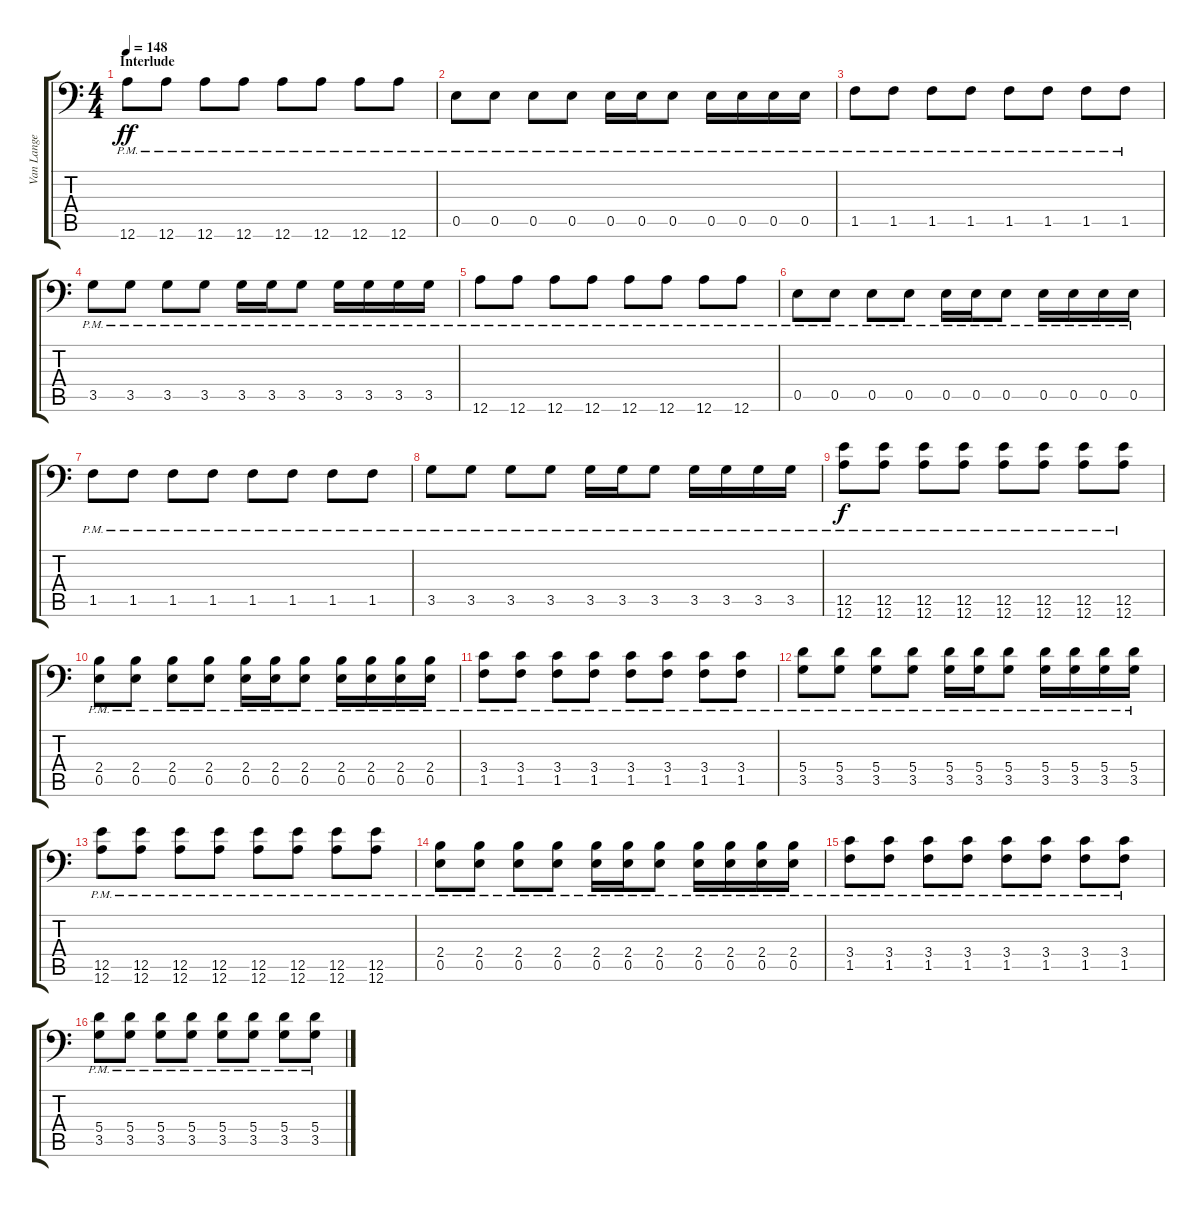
\track ("Van Lange" "Van Lange") {instrument distortionguitar}
\staff {score tabs}
\tuning (B3 Gb3 D3 A2 E2 A1) {hide}
\ts (4 4)
\section ("" "Interlude")
\tempo 148
\clef f4
\ks c
12.6{pm}.8{dy ff instrument electricguitarmuted} 12.6{pm}.8 12.6{pm}.8 12.6{pm}.8 12.6{pm}.8 12.6{pm}.8 12.6{pm}.8 12.6{pm}.8 |
0.5{pm}.8 0.5{pm}.8 0.5{pm}.8 0.5{pm}.8 0.5{pm}.16 0.5{pm}.16 0.5{pm}.8 0.5{pm}.16 0.5{pm}.16 0.5{pm}.16 0.5{pm}.16 |
1.5{pm}.8 1.5{pm}.8 1.5{pm}.8 1.5{pm}.8 1.5{pm}.8 1.5{pm}.8 1.5{pm}.8 1.5{pm}.8 |
3.5{pm}.8 3.5{pm}.8 3.5{pm}.8 3.5{pm}.8 3.5{pm}.16 3.5{pm}.16 3.5{pm}.8 3.5{pm}.16 3.5{pm}.16 3.5{pm}.16 3.5{pm}.16 |
12.6{pm}.8 12.6{pm}.8 12.6{pm}.8 12.6{pm}.8 12.6{pm}.8 12.6{pm}.8 12.6{pm}.8 12.6{pm}.8 |
0.5{pm}.8 0.5{pm}.8 0.5{pm}.8 0.5{pm}.8 0.5{pm}.16 0.5{pm}.16 0.5{pm}.8 0.5{pm}.16 0.5{pm}.16 0.5{pm}.16 0.5{pm}.16 |
1.5{pm}.8 1.5{pm}.8 1.5{pm}.8 1.5{pm}.8 1.5{pm}.8 1.5{pm}.8 1.5{pm}.8 1.5{pm}.8 |
3.5{pm}.8 3.5{pm}.8 3.5{pm}.8 3.5{pm}.8 3.5{pm}.16 3.5{pm}.16 3.5{pm}.8 3.5{pm}.16 3.5{pm}.16 3.5{pm}.16 3.5{pm}.16 |
(12.5{pm} 12.6{pm}).8{dy f instrument distortionguitar} (12.5{pm} 12.6{pm}).8 (12.5{pm} 12.6{pm}).8 (12.5{pm} 12.6{pm}).8 (12.5{pm} 12.6{pm}).8 (12.5{pm} 12.6{pm}).8 (12.5{pm} 12.6{pm}).8 (12.5{pm} 12.6{pm}).8 |
(2.4{pm} 0.5{pm}).8 (2.4{pm} 0.5{pm}).8 (2.4{pm} 0.5{pm}).8 (2.4{pm} 0.5{pm}).8 (2.4{pm} 0.5{pm}).16 (2.4{pm} 0.5{pm}).16 (2.4{pm} 0.5{pm}).8 (2.4{pm} 0.5{pm}).16 (2.4{pm} 0.5{pm}).16 (2.4{pm} 0.5{pm}).16 (2.4{pm} 0.5{pm}).16 |
(3.4{pm} 1.5{pm}).8 (3.4{pm} 1.5{pm}).8 (3.4{pm} 1.5{pm}).8 (3.4{pm} 1.5{pm}).8 (3.4{pm} 1.5{pm}).8 (3.4{pm} 1.5{pm}).8 (3.4{pm} 1.5{pm}).8 (3.4{pm} 1.5{pm}).8 |
(5.4{pm} 3.5{pm}).8 (5.4{pm} 3.5{pm}).8 (5.4{pm} 3.5{pm}).8 (5.4{pm} 3.5{pm}).8 (5.4{pm} 3.5{pm}).16 (5.4{pm} 3.5{pm}).16 (5.4{pm} 3.5{pm}).8 (5.4{pm} 3.5{pm}).16 (5.4{pm} 3.5{pm}).16 (5.4{pm} 3.5{pm}).16 (5.4{pm} 3.5{pm}).16 |
(12.5{pm} 12.6{pm}).8 (12.5{pm} 12.6{pm}).8 (12.5{pm} 12.6{pm}).8 (12.5{pm} 12.6{pm}).8 (12.5{pm} 12.6{pm}).8 (12.5{pm} 12.6{pm}).8 (12.5{pm} 12.6{pm}).8 (12.5{pm} 12.6{pm}).8 |
(2.4{pm} 0.5{pm}).8 (2.4{pm} 0.5{pm}).8 (2.4{pm} 0.5{pm}).8 (2.4{pm} 0.5{pm}).8 (2.4{pm} 0.5{pm}).16 (2.4{pm} 0.5{pm}).16 (2.4{pm} 0.5{pm}).8 (2.4{pm} 0.5{pm}).16 (2.4{pm} 0.5{pm}).16 (2.4{pm} 0.5{pm}).16 (2.4{pm} 0.5{pm}).16 |
(3.4{pm} 1.5{pm}).8 (3.4{pm} 1.5{pm}).8 (3.4{pm} 1.5{pm}).8 (3.4{pm} 1.5{pm}).8 (3.4{pm} 1.5{pm}).8 (3.4{pm} 1.5{pm}).8 (3.4{pm} 1.5{pm}).8 (3.4{pm} 1.5{pm}).8 |
(5.4{pm} 3.5{pm}).8 (5.4{pm} 3.5{pm}).8 (5.4{pm} 3.5{pm}).8 (5.4{pm} 3.5{pm}).8 (5.4{pm} 3.5{pm}).8 (5.4{pm} 3.5{pm}).8 (5.4{pm} 3.5{pm}).8 (5.4{pm} 3.5{pm}).8
